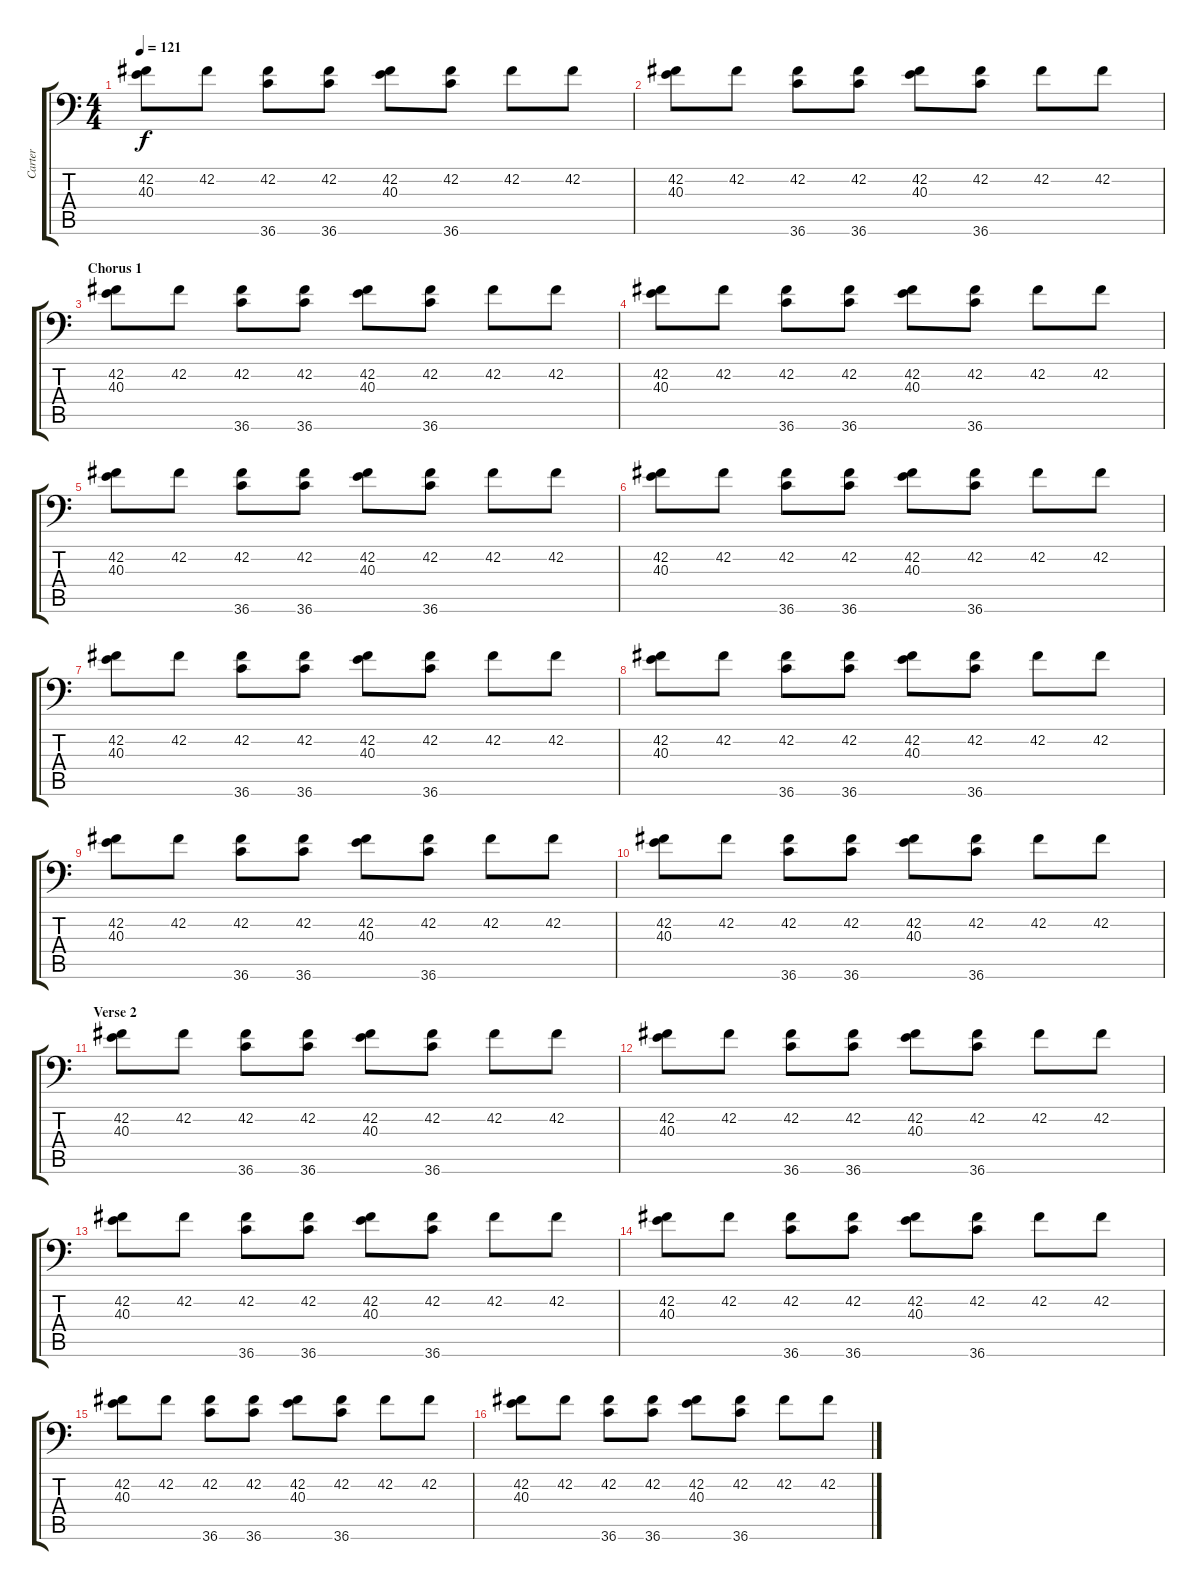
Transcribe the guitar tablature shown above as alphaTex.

\track ("Carter" "Carter") {instrument acousticgrandpiano}
\staff {score tabs}
\tuning (C-1 C-1 C-1 C-1 C-1 C-1) {hide}
\ts (4 4)
\tempo 121
\clef f4
\ks c
(42.2 40.3).8{dy f} 42.2.8 (42.2 36.6).8 (42.2 36.6).8 (42.2 40.3).8 (42.2 36.6).8 42.2.8 42.2.8 |
(42.2 40.3).8 42.2.8 (42.2 36.6).8 (42.2 36.6).8 (42.2 40.3).8 (42.2 36.6).8 42.2.8 42.2.8 |
\section ("" "Chorus 1")
(42.2 40.3).8 42.2.8 (42.2 36.6).8 (42.2 36.6).8 (42.2 40.3).8 (42.2 36.6).8 42.2.8 42.2.8 |
(42.2 40.3).8 42.2.8 (42.2 36.6).8 (42.2 36.6).8 (42.2 40.3).8 (42.2 36.6).8 42.2.8 42.2.8 |
(42.2 40.3).8 42.2.8 (42.2 36.6).8 (42.2 36.6).8 (42.2 40.3).8 (42.2 36.6).8 42.2.8 42.2.8 |
(42.2 40.3).8 42.2.8 (42.2 36.6).8 (42.2 36.6).8 (42.2 40.3).8 (42.2 36.6).8 42.2.8 42.2.8 |
(42.2 40.3).8 42.2.8 (42.2 36.6).8 (42.2 36.6).8 (42.2 40.3).8 (42.2 36.6).8 42.2.8 42.2.8 |
(42.2 40.3).8 42.2.8 (42.2 36.6).8 (42.2 36.6).8 (42.2 40.3).8 (42.2 36.6).8 42.2.8 42.2.8 |
(42.2 40.3).8 42.2.8 (42.2 36.6).8 (42.2 36.6).8 (42.2 40.3).8 (42.2 36.6).8 42.2.8 42.2.8 |
(42.2 40.3).8 42.2.8 (42.2 36.6).8 (42.2 36.6).8 (42.2 40.3).8 (42.2 36.6).8 42.2.8 42.2.8 |
\section ("" "Verse 2")
(42.2 40.3).8 42.2.8 (42.2 36.6).8 (42.2 36.6).8 (42.2 40.3).8 (42.2 36.6).8 42.2.8 42.2.8 |
(42.2 40.3).8 42.2.8 (42.2 36.6).8 (42.2 36.6).8 (42.2 40.3).8 (42.2 36.6).8 42.2.8 42.2.8 |
(42.2 40.3).8 42.2.8 (42.2 36.6).8 (42.2 36.6).8 (42.2 40.3).8 (42.2 36.6).8 42.2.8 42.2.8 |
(42.2 40.3).8 42.2.8 (42.2 36.6).8 (42.2 36.6).8 (42.2 40.3).8 (42.2 36.6).8 42.2.8 42.2.8 |
(42.2 40.3).8 42.2.8 (42.2 36.6).8 (42.2 36.6).8 (42.2 40.3).8 (42.2 36.6).8 42.2.8 42.2.8 |
(42.2 40.3).8 42.2.8 (42.2 36.6).8 (42.2 36.6).8 (42.2 40.3).8 (42.2 36.6).8 42.2.8 42.2.8
